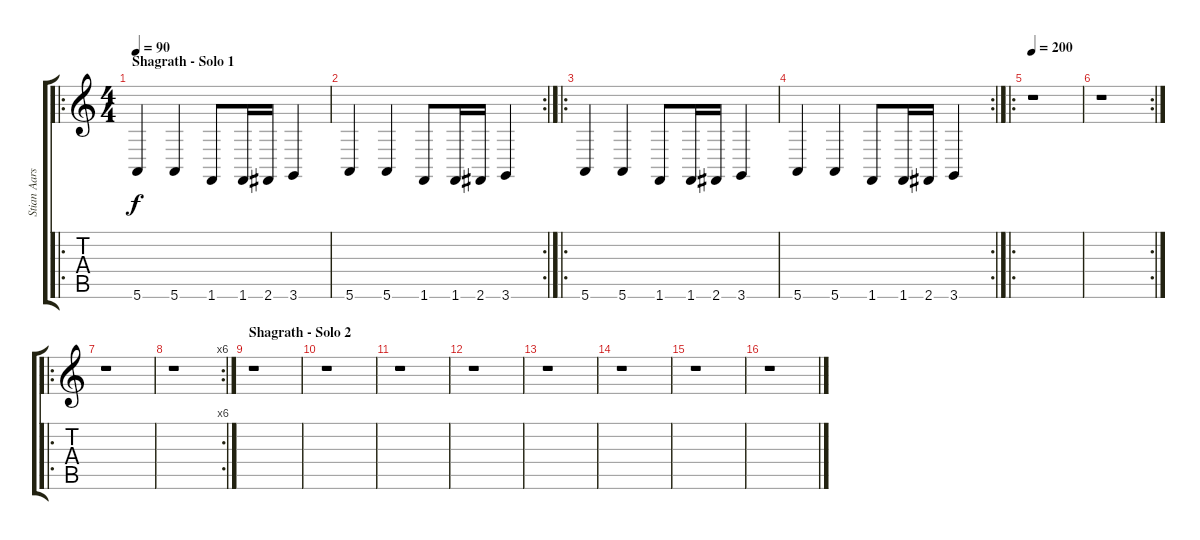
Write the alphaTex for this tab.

\track ("Stian Aarstad" "Stian Aars") {instrument synthstrings1}
\staff {score tabs}
\tuning (E4 B3 G3 D3 A2 E2) {hide}
\ro
\ts (4 4)
\section ("" "Shagrath - Solo 1")
\tempo 90
\clef g2
\ks c
5.6.4{dy f} 5.6.4 1.6.8 1.6.16 2.6.16 3.6.4 |
\rc 2
5.6.4 5.6.4 1.6.8 1.6.16 2.6.16 3.6.4 |
\ro
5.6.4 5.6.4 1.6.8 1.6.16 2.6.16 3.6.4 |
\rc 2
5.6.4 5.6.4 1.6.8 1.6.16 2.6.16 3.6.4 |
\ro
\tempo 200
r.1 |
\rc 2
r.1 |
\ro
r.1 |
\rc 6
r.1 |
\section ("" "Shagrath - Solo 2")
r.1 |
r.1 |
r.1 |
r.1 |
r.1 |
r.1 |
r.1 |
r.1
